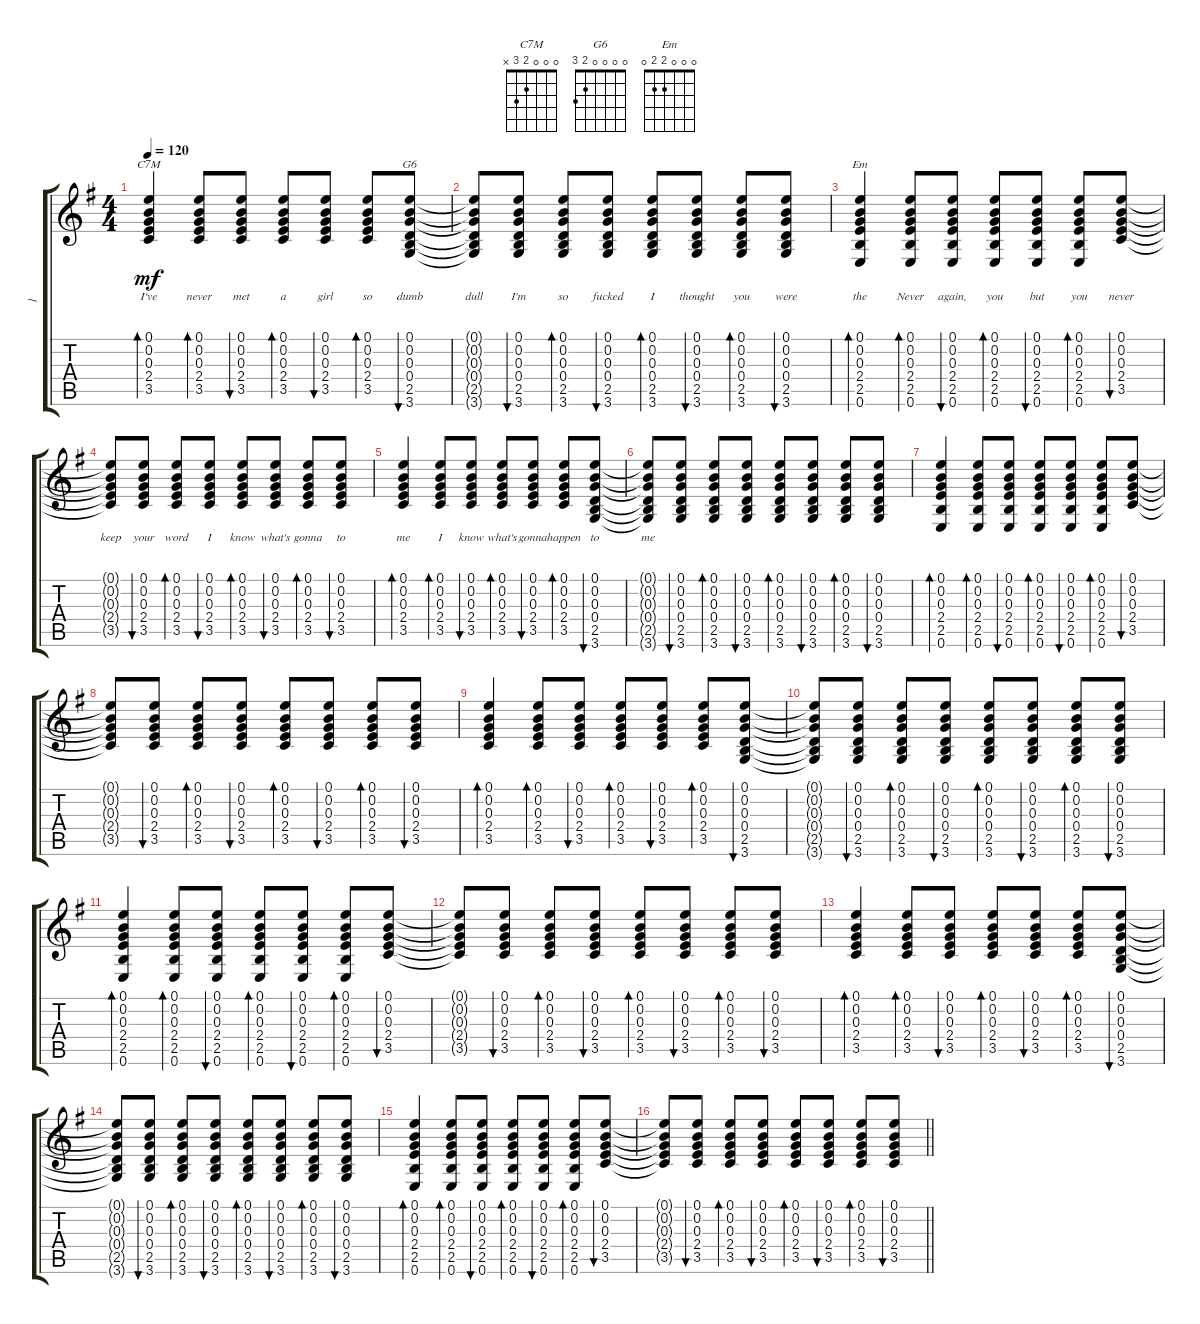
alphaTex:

\track ("1" "1") {instrument acousticguitarsteel}
\staff {score tabs}
\tuning (E4 B3 G3 D3 A2 E2) {hide}
\chord ("C7M" 0 0 0 2 3 x)
\chord ("G6" 0 0 0 0 2 3)
\chord ("Em" 0 0 0 2 2 0)
\ts (4 4)
\tempo 120
\clef g2
\ks g
(0.1 0.2 0.3 2.4 3.5).4{bd 30 ch "C7M" lyrics (0 "I've") lyrics (1 "") lyrics (2 "") lyrics (3 "") lyrics (4 "") dy mf instrument acousticguitarsteel} (0.1 0.2 0.3 2.4 3.5).8{bd 30 lyrics (0 "never") lyrics (1 "") lyrics (2 "") lyrics (3 "") lyrics (4 "")} (0.1 0.2 0.3 2.4 3.5).8{bu 30 lyrics (0 "met") lyrics (1 "") lyrics (2 "") lyrics (3 "") lyrics (4 "")} (0.1 0.2 0.3 2.4 3.5).8{bd 30 lyrics (0 "a") lyrics (1 "") lyrics (2 "") lyrics (3 "") lyrics (4 "")} (0.1 0.2 0.3 2.4 3.5).8{bu 30 lyrics (0 "girl") lyrics (1 "") lyrics (2 "") lyrics (3 "") lyrics (4 "")} (0.1 0.2 0.3 2.4 3.5).8{bd 30 lyrics (0 "so") lyrics (1 "") lyrics (2 "") lyrics (3 "") lyrics (4 "")} (0.1 0.2 0.3 0.4 2.5 3.6).8{bu 30 ch "G6" lyrics (0 "dumb") lyrics (1 "") lyrics (2 "") lyrics (3 "") lyrics (4 "")} |
(0.1{t} 0.2{t} 0.3{t} 0.4{t} 2.5{t} 3.6{t}).8{lyrics (0 "dull") lyrics (1 "") lyrics (2 "") lyrics (3 "") lyrics (4 "")} (0.1 0.2 0.3 0.4 2.5 3.6).8{bu 30 lyrics (0 "I'm") lyrics (1 "") lyrics (2 "") lyrics (3 "") lyrics (4 "")} (0.1 0.2 0.3 0.4 2.5 3.6).8{bd 30 lyrics (0 "so") lyrics (1 "") lyrics (2 "") lyrics (3 "") lyrics (4 "")} (0.1 0.2 0.3 0.4 2.5 3.6).8{bu 30 lyrics (0 "fucked") lyrics (1 "") lyrics (2 "") lyrics (3 "") lyrics (4 "")} (0.1 0.2 0.3 0.4 2.5 3.6).8{bd 30 lyrics (0 "I") lyrics (1 "") lyrics (2 "") lyrics (3 "") lyrics (4 "")} (0.1 0.2 0.3 0.4 2.5 3.6).8{bu 30 lyrics (0 "thought") lyrics (1 "") lyrics (2 "") lyrics (3 "") lyrics (4 "")} (0.1 0.2 0.3 0.4 2.5 3.6).8{bd 30 lyrics (0 "you") lyrics (1 "") lyrics (2 "") lyrics (3 "") lyrics (4 "")} (0.1 0.2 0.3 0.4 2.5 3.6).8{bu 30 lyrics (0 "were") lyrics (1 "") lyrics (2 "") lyrics (3 "") lyrics (4 "")} |
(0.1 0.2 0.3 2.4 2.5 0.6).4{bd 30 ch "Em" lyrics (0 "the") lyrics (1 "") lyrics (2 "") lyrics (3 "") lyrics (4 "")} (0.1 0.2 0.3 2.4 2.5 0.6).8{bd 30 lyrics (0 "Never") lyrics (1 "") lyrics (2 "") lyrics (3 "") lyrics (4 "")} (0.1 0.2 0.3 2.4 2.5 0.6).8{bu 30 lyrics (0 "again,") lyrics (1 "") lyrics (2 "") lyrics (3 "") lyrics (4 "")} (0.1 0.2 0.3 2.4 2.5 0.6).8{bd 30 lyrics (0 "you") lyrics (1 "") lyrics (2 "") lyrics (3 "") lyrics (4 "")} (0.1 0.2 0.3 2.4 2.5 0.6).8{bu 30 lyrics (0 "but") lyrics (1 "") lyrics (2 "") lyrics (3 "") lyrics (4 "")} (0.1 0.2 0.3 2.4 2.5 0.6).8{bd 30 lyrics (0 "you") lyrics (1 "") lyrics (2 "") lyrics (3 "") lyrics (4 "")} (0.1 0.2 0.3 2.4 3.5).8{bu 30 lyrics (0 "never") lyrics (1 "") lyrics (2 "") lyrics (3 "") lyrics (4 "")} |
(0.1{t} 0.2{t} 0.3{t} 2.4{t} 3.5{t}).8{lyrics (0 "keep") lyrics (1 "") lyrics (2 "") lyrics (3 "") lyrics (4 "")} (0.1 0.2 0.3 2.4 3.5).8{bu 30 lyrics (0 "your") lyrics (1 "") lyrics (2 "") lyrics (3 "") lyrics (4 "")} (0.1 0.2 0.3 2.4 3.5).8{bd 30 lyrics (0 "word") lyrics (1 "") lyrics (2 "") lyrics (3 "") lyrics (4 "")} (0.1 0.2 0.3 2.4 3.5).8{bu 30 lyrics (0 "I") lyrics (1 "") lyrics (2 "") lyrics (3 "") lyrics (4 "")} (0.1 0.2 0.3 2.4 3.5).8{bd 30 lyrics (0 "know") lyrics (1 "") lyrics (2 "") lyrics (3 "") lyrics (4 "")} (0.1 0.2 0.3 2.4 3.5).8{bu 30 lyrics (0 "what's") lyrics (1 "") lyrics (2 "") lyrics (3 "") lyrics (4 "")} (0.1 0.2 0.3 2.4 3.5).8{bd 30 lyrics (0 "gonna") lyrics (1 "") lyrics (2 "") lyrics (3 "") lyrics (4 "")} (0.1 0.2 0.3 2.4 3.5).8{bu 30 lyrics (0 "to") lyrics (1 "") lyrics (2 "") lyrics (3 "") lyrics (4 "")} |
(0.1 0.2 0.3 2.4 3.5).4{bd 30 lyrics (0 "me") lyrics (1 "") lyrics (2 "") lyrics (3 "") lyrics (4 "")} (0.1 0.2 0.3 2.4 3.5).8{bd 30 lyrics (0 "I") lyrics (1 "") lyrics (2 "") lyrics (3 "") lyrics (4 "")} (0.1 0.2 0.3 2.4 3.5).8{bu 30 lyrics (0 "know") lyrics (1 "") lyrics (2 "") lyrics (3 "") lyrics (4 "")} (0.1 0.2 0.3 2.4 3.5).8{bd 30 lyrics (0 "what's") lyrics (1 "") lyrics (2 "") lyrics (3 "") lyrics (4 "")} (0.1 0.2 0.3 2.4 3.5).8{bu 30 lyrics (0 "gonna") lyrics (1 "") lyrics (2 "") lyrics (3 "") lyrics (4 "")} (0.1 0.2 0.3 2.4 3.5).8{bd 30 lyrics (0 "happen") lyrics (1 "") lyrics (2 "") lyrics (3 "") lyrics (4 "")} (0.1 0.2 0.3 0.4 2.5 3.6).8{bu 30 lyrics (0 "to") lyrics (1 "") lyrics (2 "") lyrics (3 "") lyrics (4 "")} |
(0.1{t} 0.2{t} 0.3{t} 0.4{t} 2.5{t} 3.6{t}).8{lyrics (0 "me") lyrics (1 "") lyrics (2 "") lyrics (3 "") lyrics (4 "")} (0.1 0.2 0.3 0.4 2.5 3.6).8{bu 30} (0.1 0.2 0.3 0.4 2.5 3.6).8{bd 30} (0.1 0.2 0.3 0.4 2.5 3.6).8{bu 30} (0.1 0.2 0.3 0.4 2.5 3.6).8{bd 30} (0.1 0.2 0.3 0.4 2.5 3.6).8{bu 30} (0.1 0.2 0.3 0.4 2.5 3.6).8{bd 30} (0.1 0.2 0.3 0.4 2.5 3.6).8{bu 30} |
(0.1 0.2 0.3 2.4 2.5 0.6).4{bd 30} (0.1 0.2 0.3 2.4 2.5 0.6).8{bd 30} (0.1 0.2 0.3 2.4 2.5 0.6).8{bu 30} (0.1 0.2 0.3 2.4 2.5 0.6).8{bd 30} (0.1 0.2 0.3 2.4 2.5 0.6).8{bu 30} (0.1 0.2 0.3 2.4 2.5 0.6).8{bd 30} (0.1 0.2 0.3 2.4 3.5).8{bu 30} |
(0.1{t} 0.2{t} 0.3{t} 2.4{t} 3.5{t}).8 (0.1 0.2 0.3 2.4 3.5).8{bu 30} (0.1 0.2 0.3 2.4 3.5).8{bd 30} (0.1 0.2 0.3 2.4 3.5).8{bu 30} (0.1 0.2 0.3 2.4 3.5).8{bd 30} (0.1 0.2 0.3 2.4 3.5).8{bu 30} (0.1 0.2 0.3 2.4 3.5).8{bd 30} (0.1 0.2 0.3 2.4 3.5).8{bu 30} |
(0.1 0.2 0.3 2.4 3.5).4{bd 30} (0.1 0.2 0.3 2.4 3.5).8{bd 30} (0.1 0.2 0.3 2.4 3.5).8{bu 30} (0.1 0.2 0.3 2.4 3.5).8{bd 30} (0.1 0.2 0.3 2.4 3.5).8{bu 30} (0.1 0.2 0.3 2.4 3.5).8{bd 30} (0.1 0.2 0.3 0.4 2.5 3.6).8{bu 30} |
(0.1{t} 0.2{t} 0.3{t} 0.4{t} 2.5{t} 3.6{t}).8 (0.1 0.2 0.3 0.4 2.5 3.6).8{bu 30} (0.1 0.2 0.3 0.4 2.5 3.6).8{bd 30} (0.1 0.2 0.3 0.4 2.5 3.6).8{bu 30} (0.1 0.2 0.3 0.4 2.5 3.6).8{bd 30} (0.1 0.2 0.3 0.4 2.5 3.6).8{bu 30} (0.1 0.2 0.3 0.4 2.5 3.6).8{bd 30} (0.1 0.2 0.3 0.4 2.5 3.6).8{bu 30} |
(0.1 0.2 0.3 2.4 2.5 0.6).4{bd 30} (0.1 0.2 0.3 2.4 2.5 0.6).8{bd 30} (0.1 0.2 0.3 2.4 2.5 0.6).8{bu 30} (0.1 0.2 0.3 2.4 2.5 0.6).8{bd 30} (0.1 0.2 0.3 2.4 2.5 0.6).8{bu 30} (0.1 0.2 0.3 2.4 2.5 0.6).8{bd 30} (0.1 0.2 0.3 2.4 3.5).8{bu 30} |
(0.1{t} 0.2{t} 0.3{t} 2.4{t} 3.5{t}).8 (0.1 0.2 0.3 2.4 3.5).8{bu 30} (0.1 0.2 0.3 2.4 3.5).8{bd 30} (0.1 0.2 0.3 2.4 3.5).8{bu 30} (0.1 0.2 0.3 2.4 3.5).8{bd 30} (0.1 0.2 0.3 2.4 3.5).8{bu 30} (0.1 0.2 0.3 2.4 3.5).8{bd 30} (0.1 0.2 0.3 2.4 3.5).8{bu 30} |
(0.1 0.2 0.3 2.4 3.5).4{bd 30} (0.1 0.2 0.3 2.4 3.5).8{bd 30} (0.1 0.2 0.3 2.4 3.5).8{bu 30} (0.1 0.2 0.3 2.4 3.5).8{bd 30} (0.1 0.2 0.3 2.4 3.5).8{bu 30} (0.1 0.2 0.3 2.4 3.5).8{bd 30} (0.1 0.2 0.3 0.4 2.5 3.6).8{bu 30} |
(0.1{t} 0.2{t} 0.3{t} 0.4{t} 2.5{t} 3.6{t}).8 (0.1 0.2 0.3 0.4 2.5 3.6).8{bu 30} (0.1 0.2 0.3 0.4 2.5 3.6).8{bd 30} (0.1 0.2 0.3 0.4 2.5 3.6).8{bu 30} (0.1 0.2 0.3 0.4 2.5 3.6).8{bd 30} (0.1 0.2 0.3 0.4 2.5 3.6).8{bu 30} (0.1 0.2 0.3 0.4 2.5 3.6).8{bd 30} (0.1 0.2 0.3 0.4 2.5 3.6).8{bu 30} |
(0.1 0.2 0.3 2.4 2.5 0.6).4{bd 30} (0.1 0.2 0.3 2.4 2.5 0.6).8{bd 30} (0.1 0.2 0.3 2.4 2.5 0.6).8{bu 30} (0.1 0.2 0.3 2.4 2.5 0.6).8{bd 30} (0.1 0.2 0.3 2.4 2.5 0.6).8{bu 30} (0.1 0.2 0.3 2.4 2.5 0.6).8{bd 30} (0.1 0.2 0.3 2.4 3.5).8{bu 30} |
\barLineRight lightlight
(0.1{t} 0.2{t} 0.3{t} 2.4{t} 3.5{t}).8 (0.1 0.2 0.3 2.4 3.5).8{bu 30} (0.1 0.2 0.3 2.4 3.5).8{bd 30} (0.1 0.2 0.3 2.4 3.5).8{bu 30} (0.1 0.2 0.3 2.4 3.5).8{bd 30} (0.1 0.2 0.3 2.4 3.5).8{bu 30} (0.1 0.2 0.3 2.4 3.5).8{bd 30} (0.1 0.2 0.3 2.4 3.5).8{bu 30}
